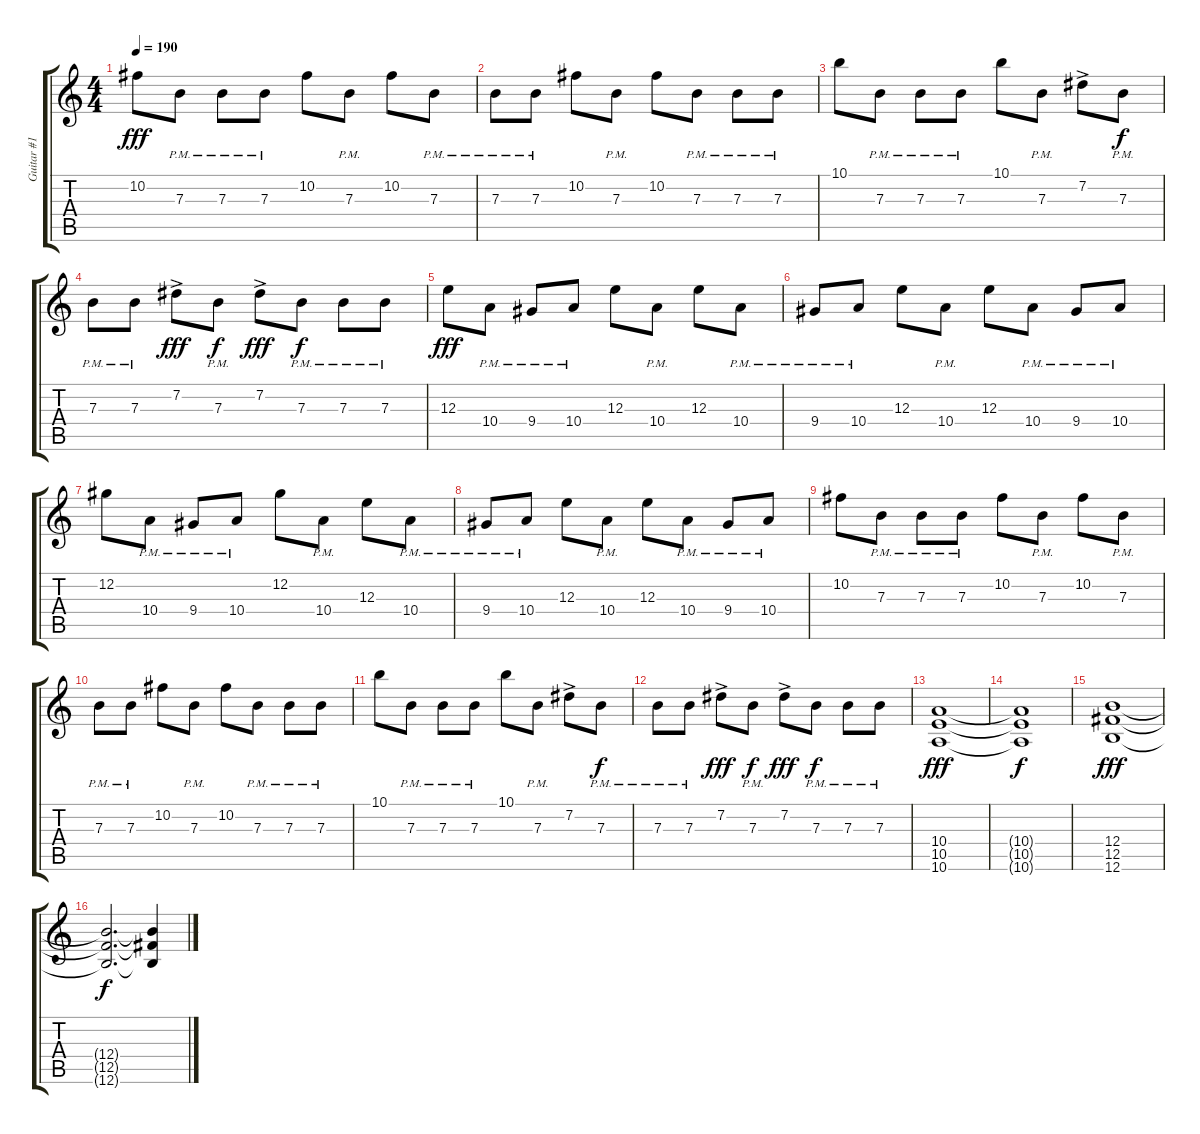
\track ("Guitar #1" "Guitar #1") {instrument overdrivenguitar}
\staff {score tabs}
\tuning (Db4 Ab3 E3 B2 Gb2 B1) {hide}
\ts (4 4)
\tempo 190
\clef g2
\ks c
10.2.8{dy fff} 7.3{pm}.8 7.3{pm}.8 7.3{pm}.8 10.2.8 7.3{pm}.8 10.2.8 7.3{pm}.8 |
7.3{pm}.8 7.3{pm}.8 10.2.8 7.3{pm}.8 10.2.8 7.3{pm}.8 7.3{pm}.8 7.3{pm}.8 |
10.1.8 7.3{pm}.8 7.3{pm}.8 7.3{pm}.8 10.1.8 7.3{pm}.8 7.2{ac}.8 7.3{pm}.8{dy f} |
7.3{pm}.8 7.3{pm}.8 7.2{ac}.8{dy fff} 7.3{pm}.8{dy f} 7.2{ac}.8{dy fff} 7.3{pm}.8{dy f} 7.3{pm}.8 7.3{pm}.8 |
12.3.8{dy fff} 10.4{pm}.8 9.4{pm}.8 10.4{pm}.8 12.3.8 10.4{pm}.8 12.3.8 10.4{pm}.8 |
9.4{pm}.8 10.4{pm}.8 12.3.8 10.4{pm}.8 12.3.8 10.4{pm}.8 9.4{pm}.8 10.4{pm}.8 |
12.2.8 10.4{pm}.8 9.4{pm}.8 10.4{pm}.8 12.2.8 10.4{pm}.8 12.3.8 10.4{pm}.8 |
9.4{pm}.8 10.4{pm}.8 12.3.8 10.4{pm}.8 12.3.8 10.4{pm}.8 9.4{pm}.8 10.4{pm}.8 |
10.2.8 7.3{pm}.8 7.3{pm}.8 7.3{pm}.8 10.2.8 7.3{pm}.8 10.2.8 7.3{pm}.8 |
7.3{pm}.8 7.3{pm}.8 10.2.8 7.3{pm}.8 10.2.8 7.3{pm}.8 7.3{pm}.8 7.3{pm}.8 |
10.1.8 7.3{pm}.8 7.3{pm}.8 7.3{pm}.8 10.1.8 7.3{pm}.8 7.2{ac}.8 7.3{pm}.8{dy f} |
7.3{pm}.8 7.3{pm}.8 7.2{ac}.8{dy fff} 7.3{pm}.8{dy f} 7.2{ac}.8{dy fff} 7.3{pm}.8{dy f} 7.3{pm}.8 7.3{pm}.8 |
(10.4 10.5 10.6).1{dy fff} |
(10.4{t} 10.5{t} 10.6{t}).1{dy f} |
(12.4 12.5 12.6).1{dy fff} |
(12.4{t} 12.5{t} 12.6{t}).2{d dy f} (12.4{ss t} 12.5{ss t} 12.6{ss t}).4
